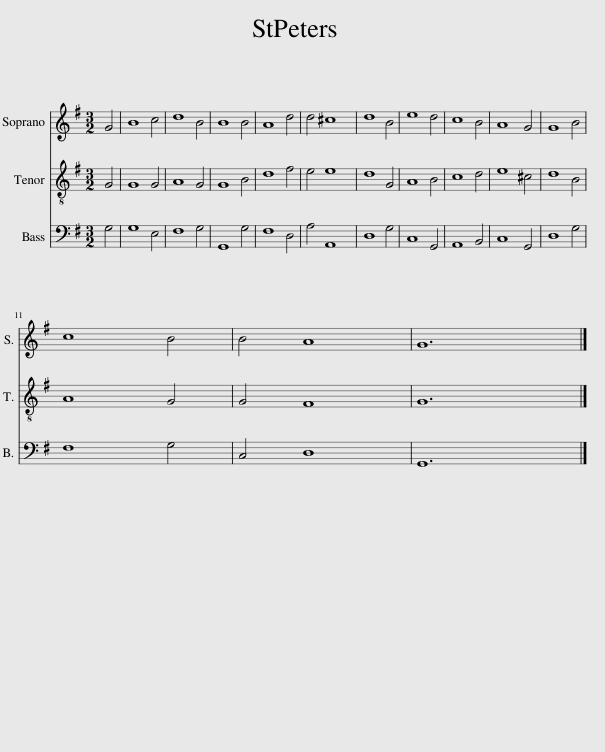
X:1
%%score 1 2 3
L:1/8
M:3/2
I:linebreak $
K:G
V:1 treble
V:2 treble-8
V:3 bass
V:1
 G4 | B8 c4 | d8 B4 | B8 B4 | A8 d4 | %5
 d4 ^c8 | d8 B4 | e8 d4 | c8 B4 | A8 G4 | %10
 G8 B4 |$ c8 B4 | B4 A8 | G12 |] %14
V:2
 G4 | G8 G4 | A8 G4 | G8 B4 | d8 f4 | %5
 e4 e8 | d8 G4 | A8 B4 | c8 d4 | e8 ^c4 | %10
 d8 B4 |$ A8 G4 | G4 F8 | G12 |] %14
V:3
 G,4 | G,8 E,4 | F,8 G,4 | G,,8 G,4 | F,8 D,4 | %5
 A,4 A,,8 | D,8 G,4 | C,8 G,,4 | A,,8 B,,4 | C,8 G,,4 | %10
 D,8 G,4 |$ F,8 G,4 | C,4 D,8 | G,,12 |] %14
